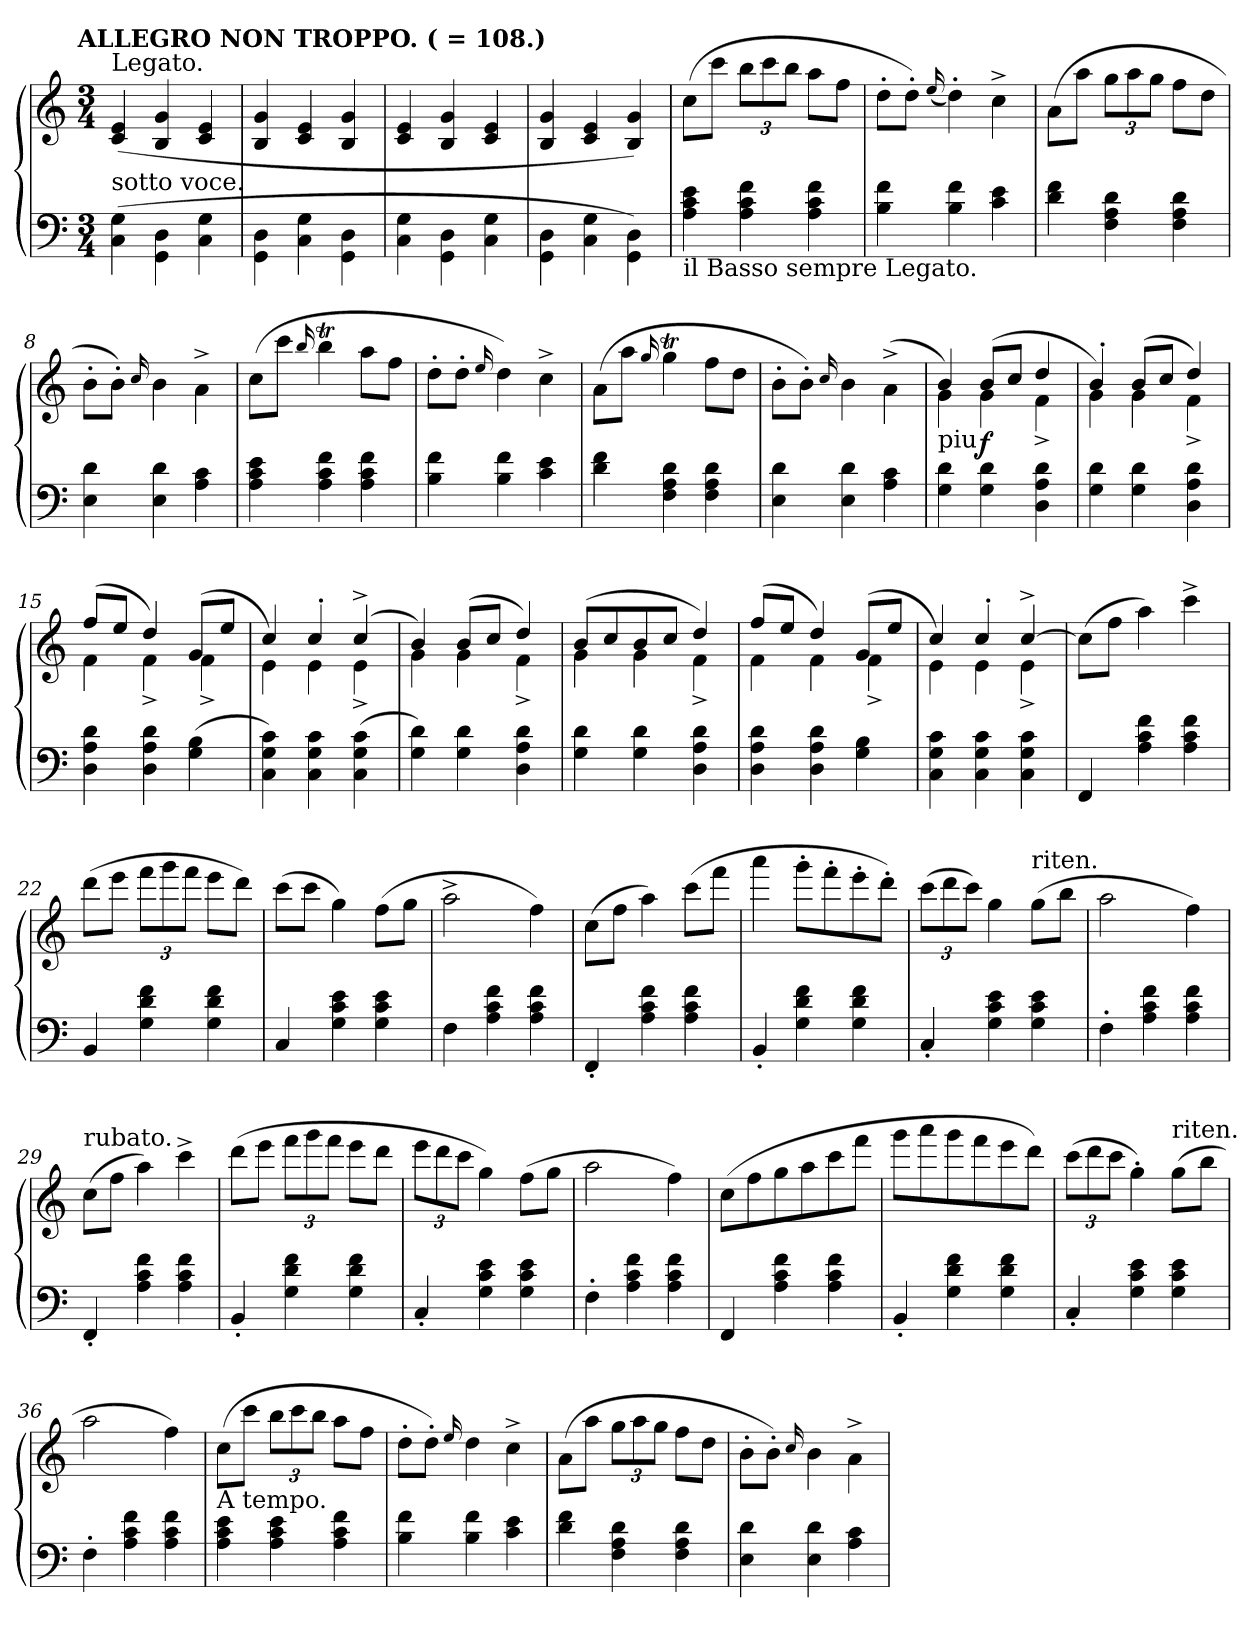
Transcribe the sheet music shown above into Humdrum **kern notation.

**kern	**kern	**dynam
*part1	*part1	*part1
*staff2	*staff1	*staff1/2
*clefF4	*clefG2	*
*k[]	*k[]	*
*C:	*C:	*
!!LO:TX:omd:t=ALLEGRO NON TROPPO. (&nbsp;=&nbsp;108.)
*M3/4	*M3/4	*
*MM108	*MM108	*
=1	=1	=1
!	!LO:TX:a:t=Legato.	!
!LO:TX:a:t=sotto voce.	!	!
(4G 4C	(4e 4c	.
4D\ 4GG\	4g 4B	.
4G 4C	4e 4c	.
=2	=2	=2
4D\ 4GG\	4g 4B	.
4G 4C	4e 4c	.
4D\ 4GG\	4g 4B	.
=3	=3	=3
4G 4C	4e 4c	.
4D\ 4GG\	4g 4B	.
4G 4C	4e 4c	.
=4	=4	=4
4D\ 4GG\	4g 4B	.
4G 4C	4e 4c	.
4D\ 4GG\)	4g 4B)	.
=5	=5	=5
!LO:TX:b:t=il Basso sempre Legato.	!	!
4e 4c 4A	(8ccL	.
.	8cccJ	.
*	*Xbrackettup	*
4f 4c 4A	12bbL	.
.	12ccc	.
.	12bbJ	.
4f 4c 4A	8aaL	.
.	8ffJ	.
=6	=6	=6
4f 4B	8dd'L	.
.	8dd'J)	.
.	(<16qqee/	.
4f 4B	4dd')	.
4e 4c	4cc^	.
=7	=7	=7
4f 4d	(8aL	.
.	8aaJ	.
4d 4A 4F	12ggL	.
.	12aa	.
.	12ggJ	.
4d 4A 4F	8ffL	.
.	8ddJ	.
=8	=8	=8
4d 4E	8b'L	.
.	8b'J)	.
.	16qqcc/	.
4d 4E	4b	.
4c 4A	4a^\	.
=9	=9	=9
4e 4c 4A	(8ccL	.
.	8cccJ	.
.	16qqbb/	.
4f 4c 4A	4bbt	.
4f 4c 4A	8aaL	.
.	8ffJ	.
=10	=10	=10
4f 4B	8dd'L	.
.	8dd'J	.
.	16qqee/	.
4f 4B	4dd)	.
4e 4c	4cc^	.
=11	=11	=11
4f 4d	(8aL	.
.	8aaJ	.
.	16qqgg/	.
4d 4A 4F	4ggT	.
4d 4A 4F	8ffL	.
.	8ddJ	.
=12	=12	=12
4d 4E	8b'L	.
.	8b'J)	.
.	16qqcc/	.
4d 4E	4b	.
4c 4A	(>4a^\	.
=13	=13	=13
*	*^	*
!	!LO:TX:b:t=piu	!	!
4d 4G	4b)	4g	.
4d 4G	(8bL	4g	f
.	8ccJ	.	.
4d 4A 4D	4dd	4f^	.
=14	=14	=14	=14
4d 4G	4b')	4g	.
4d 4G	(8bL	4g	.
.	8ccJ	.	.
4d 4A 4D	4dd)	4f^	.
=15	=15	=15	=15
4d 4A 4D	(8ffL	4f	.
.	8eeJ	.	.
4d 4A 4D	4dd)	4f^	.
(4B 4G	(8gL	4f^	.
.	8eeJ	.	.
=16	=16	=16	=16
4c 4G 4C)	4cc	4e)	.
4c 4G 4C	4cc'	4e	.
(4c 4G 4C	(4cc^	4e^	.
=17	=17	=17	=17
4d 4G)	4b)	4g	.
4d 4G	(8bL	4g	.
.	8ccJ	.	.
4d 4A 4D	4dd)	4f^	.
=18	=18	=18	=18
4d 4G	(8bL	4g	.
.	8cc	.	.
4d 4G	8b	4g	.
.	8ccJ	.	.
4d 4A 4D	4dd)	4f^	.
=19	=19	=19	=19
4d 4A 4D	(8ffL	4f	.
.	8eeJ	.	.
4d 4A 4D	4dd)	4f	.
4B 4G	(8gL	4f^	.
.	8eeJ	.	.
=20	=20	=20	=20
4c 4G 4C	4cc	4e)	.
4c 4G 4C	4cc'	4e	.
4c 4G 4C	[4cc^	4e^	.
*	*v	*v	*
=21	=21	=21
4FF	(8ccL]	.
.	8ffJ	.
4f 4c 4A	4aa)	.
4f 4c 4A	4ccc^	.
=22	=22	=22
4BB	(8dddL	.
.	8eeeJ	.
4f 4d 4G	12fffL	.
.	12ggg	.
.	12fffJ	.
4f 4d 4G	8eeeL	.
.	8dddJ)	.
=23	=23	=23
4C	(8cccL	.
.	8cccJ	.
4e 4c 4G	4gg)	.
4e 4c 4G	(8ffL	.
.	8ggJ	.
=24	=24	=24
4F	2aa^<	.
4f 4c 4A	.	.
4f 4c 4A	4ff)	.
=25	=25	=25
4FF'	(8ccL	.
.	8ffJ	.
4f 4c 4A	4aa)	.
4f 4c 4A	(8cccL	.
.	8fffJ	.
=26	=26	=26
4BB'	4aaa	.
4f 4d 4G	8ggg'L	.
.	8fff'	.
4f 4d 4G	8eee'	.
.	8ddd'J)	.
=27	=27	=27
4C'	(12cccL	.
.	12ddd	.
.	12cccJ)	.
4e 4c 4G	4gg	.
!	!LO:TX:a:t=riten.	!
4e 4c 4G	(8ggL	.
.	8bbJ	.
=28	=28	=28
4F'	2aa	.
4f 4c 4A	.	.
4f 4c 4A	4ff)	.
=29	=29	=29
!	!LO:TX:a:t=rubato.	!
4FF'	(8ccL	.
.	8ffJ	.
4f 4c 4A	4aa)	.
4f 4c 4A	4ccc^	.
=30	=30	=30
4BB'	(8dddL	.
.	8eeeJ	.
4f 4d 4G	12fffL	.
.	12ggg	.
.	12fffJ	.
4f 4d 4G	8eeeL	.
.	8dddJ	.
=31	=31	=31
4C'	12eeeL	.
.	12ddd	.
.	12cccJ	.
4e 4c 4G	4gg)	.
4e 4c 4G	(8ffL	.
.	8ggJ	.
=32	=32	=32
4F'	2aa	.
4f 4c 4A	.	.
4f 4c 4A	4ff)	.
=33	=33	=33
4FF	(8ccL	.
.	8ff	.
4f 4c 4A	8gg	.
.	8aa	.
4f 4c 4A	8ccc	.
.	8fffJ	.
=34	=34	=34
4BB'	8gggL	.
.	8aaa	.
4f 4d 4G	8ggg	.
.	8fff	.
4f 4d 4G	8eee	.
.	8dddJ)	.
=35	=35	=35
4C'	(12cccL	.
.	12ddd	.
.	12cccJ	.
4e 4c 4G	4gg')	.
!	!LO:TX:a:t=riten.	!
4e 4c 4G	(8ggL	.
.	8bbJ	.
=36	=36	=36
4F'	2aa	.
4f 4c 4A	.	.
4f 4c 4A	4ff)	.
=37	=37	=37
!	!LO:TX:b:t=A tempo.	!
4e 4c 4A	(8ccL	.
.	8cccJ	.
4e 4c 4A	12bbL	.
.	12ccc	.
.	12bbJ	.
4f 4c 4A	8aaL	.
.	8ffJ	.
=38	=38	=38
4f 4B	8dd'L	.
.	8dd'J)	.
.	16qqee/	.
4f 4B	4dd	.
4e 4c	4cc^	.
=39	=39	=39
4f 4d	(8aL	.
.	8aaJ	.
4d 4A 4F	12ggL	.
.	12aa	.
.	12ggJ	.
4d 4A 4F	8ffL	.
.	8ddJ	.
=40	=40	=40
4d 4E	8b'L	.
.	8b'J)	.
.	16qqcc/	.
4d 4E	4b	.
4c 4A	4a^\	.
=	=	=
*-	*-	*-
